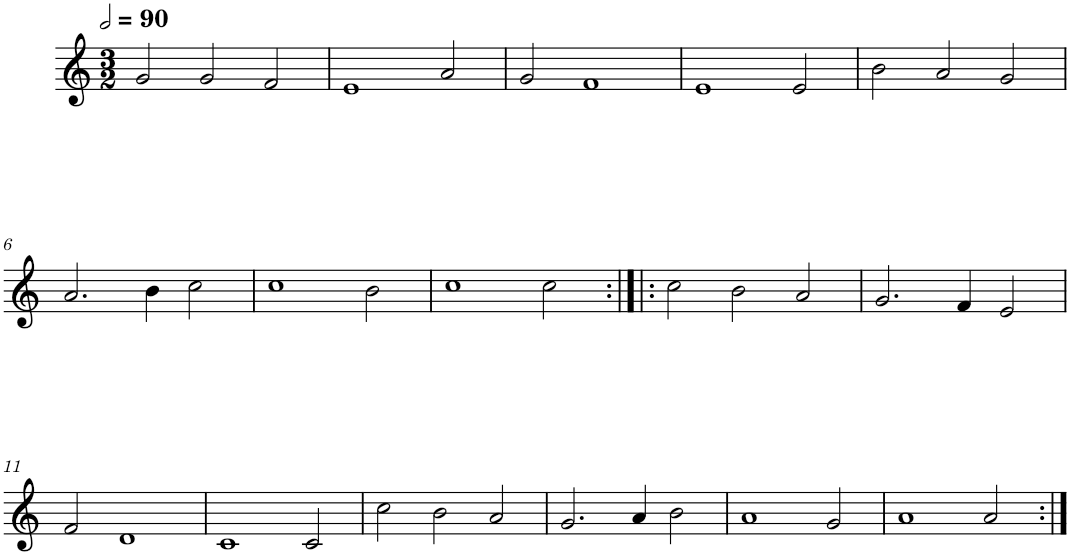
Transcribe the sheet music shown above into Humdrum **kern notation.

**kern
*part1
*staff1
*I"Quatre parties
*clefG2
*k[]
*M3/2
*MM180
=1
2g/
2g/
2f/
=2
1e
2a/
=3
2g/
1f
=4
1e
2e/
=5
2b\
2a/
2g/
!!LO:LB:g=z
=6
2.a/
4b\
2cc\
=7
1cc
2b\
=8
1cc
2cc\
=9:|!|:
2cc\
2b\
2a/
=10
2.g/
4f/
2e/
!!LO:LB:g=z
=11
2f/
1d
=12
1c
2c/
=13
2cc\
2b\
2a/
=14
2.g/
4a/
2b\
=15
1a
2g/
=16
1a
2a/
=:|!
*-
